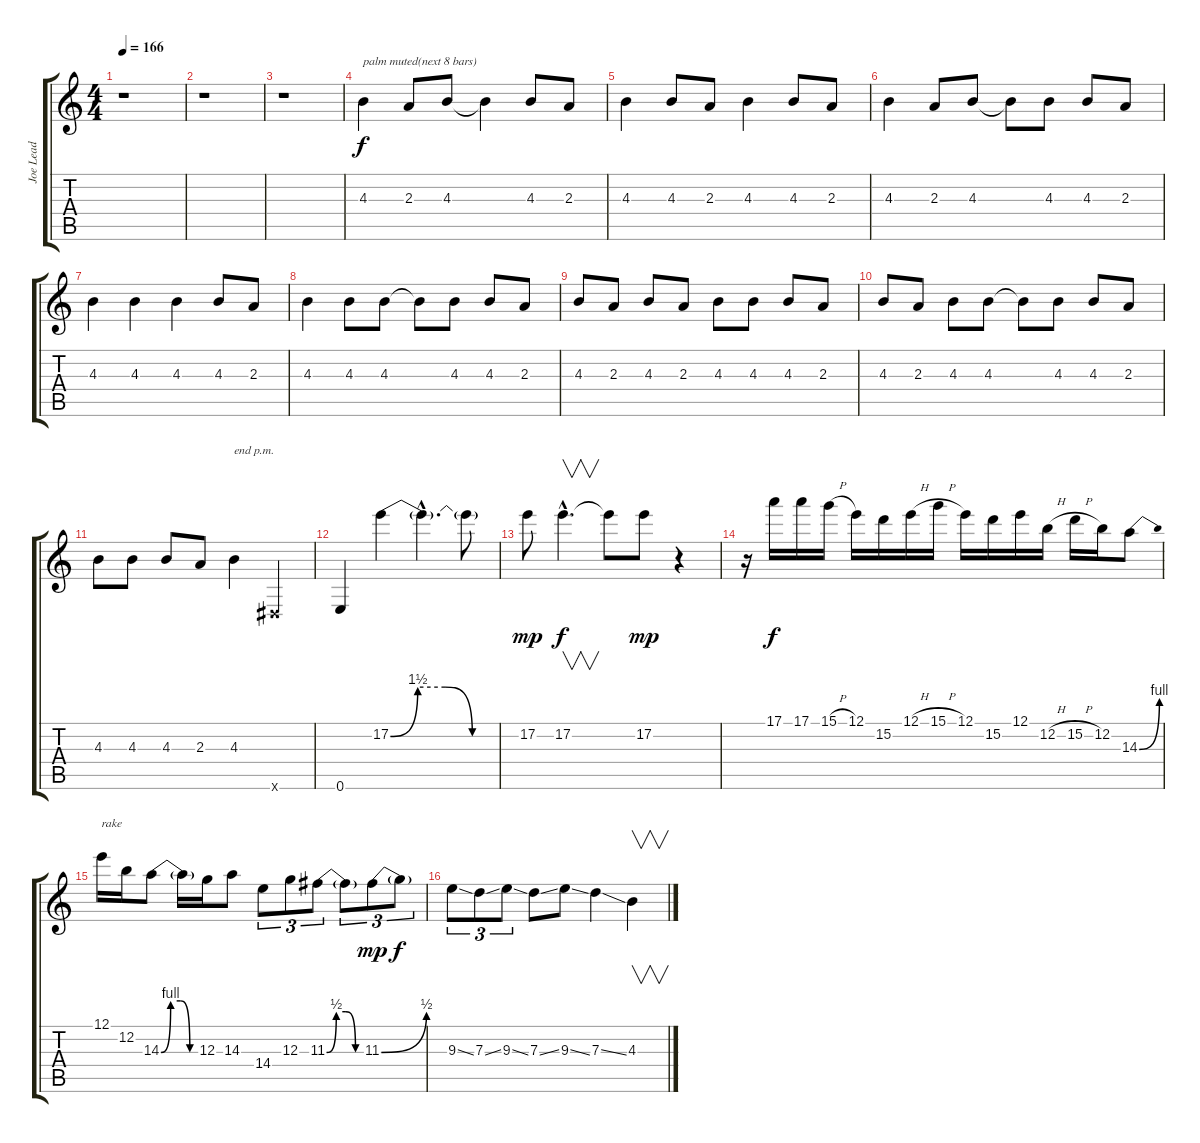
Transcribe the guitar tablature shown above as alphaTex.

\track ("Joe Lead" "Joe Lead") {instrument distortionguitar}
\staff {score tabs}
\tuning (E4 B3 G3 D3 A2 E2) {hide}
\ts (4 4)
\tempo 166
\clef g2
\ks c
r.1{dy f} |
r.1 |
r.1 |
4.3.4{txt "palm muted(next 8 bars)" volume 10 instrument electricguitarmuted} 2.3.8 4.3.8 4.3{t}.4 4.3.8 2.3.8 |
4.3.4 4.3.8 2.3.8 4.3.4 4.3.8 2.3.8 |
4.3.4 2.3.8 4.3.8 4.3{t}.8 4.3.8 4.3.8 2.3.8 |
4.3.4 4.3.4 4.3.4 4.3.8 2.3.8 |
4.3.4 4.3.8 4.3.8 4.3{t}.8 4.3.8 4.3.8 2.3.8 |
4.3.8 2.3.8 4.3.8 2.3.8 4.3.8 4.3.8 4.3.8 2.3.8 |
4.3.8 2.3.8 4.3.8 4.3.8 4.3{t}.8 4.3.8 4.3.8 2.3.8 |
4.3.8 4.3.8 4.3.8 2.3.8 4.3.4{txt "end p.m." volume 12 instrument distortionguitar} -1.6{x}.4 |
0.6.4 17.2{be (custom 0 0 15 6 30 6 45 0 60 0)}.4 17.2{hac t}.4{d} 17.2{t}.8 |
17.2.8{dy mp} 17.2{hac}.4{v d dy f} 17.2{t}.8 17.2.8{dy mp} r.4 |
r.16 17.1.16{dy f} 17.1.16 15.1{h}.16 12.1.16 15.2.16 12.1{h}.16 15.1{h}.16 12.1.16 15.2.16 12.1.16 12.2{h}.16 15.2{h}.16 12.2.16 14.3{be (bend 0 0 60 4)}.8 |
12.1.16{txt "rake"} 12.2.16 14.3{be (custom 0 0 15 4 30 4 45 0 60 0)}.8 14.3{t}.16 12.3.16 14.3.8 14.4.8{tu (3 2)} 12.3.8{tu (3 2)} 11.3{be (custom 0 0 15 2 30 2 45 0 60 0)}.8{tu (3 2)} 11.3{t}.8{tu (3 2)} 11.3{be (bend 0 0 60 2)}.8{tu (3 2) dy mp} 11.3{t}.8{tu (3 2) dy f} |
9.3{ss}.8{tu (3 2)} 7.3{ss}.8{tu (3 2)} 9.3{ss}.8{tu (3 2)} 7.3{ss}.8 9.3{ss}.8 7.3{ss}.4 4.3.4{v}
